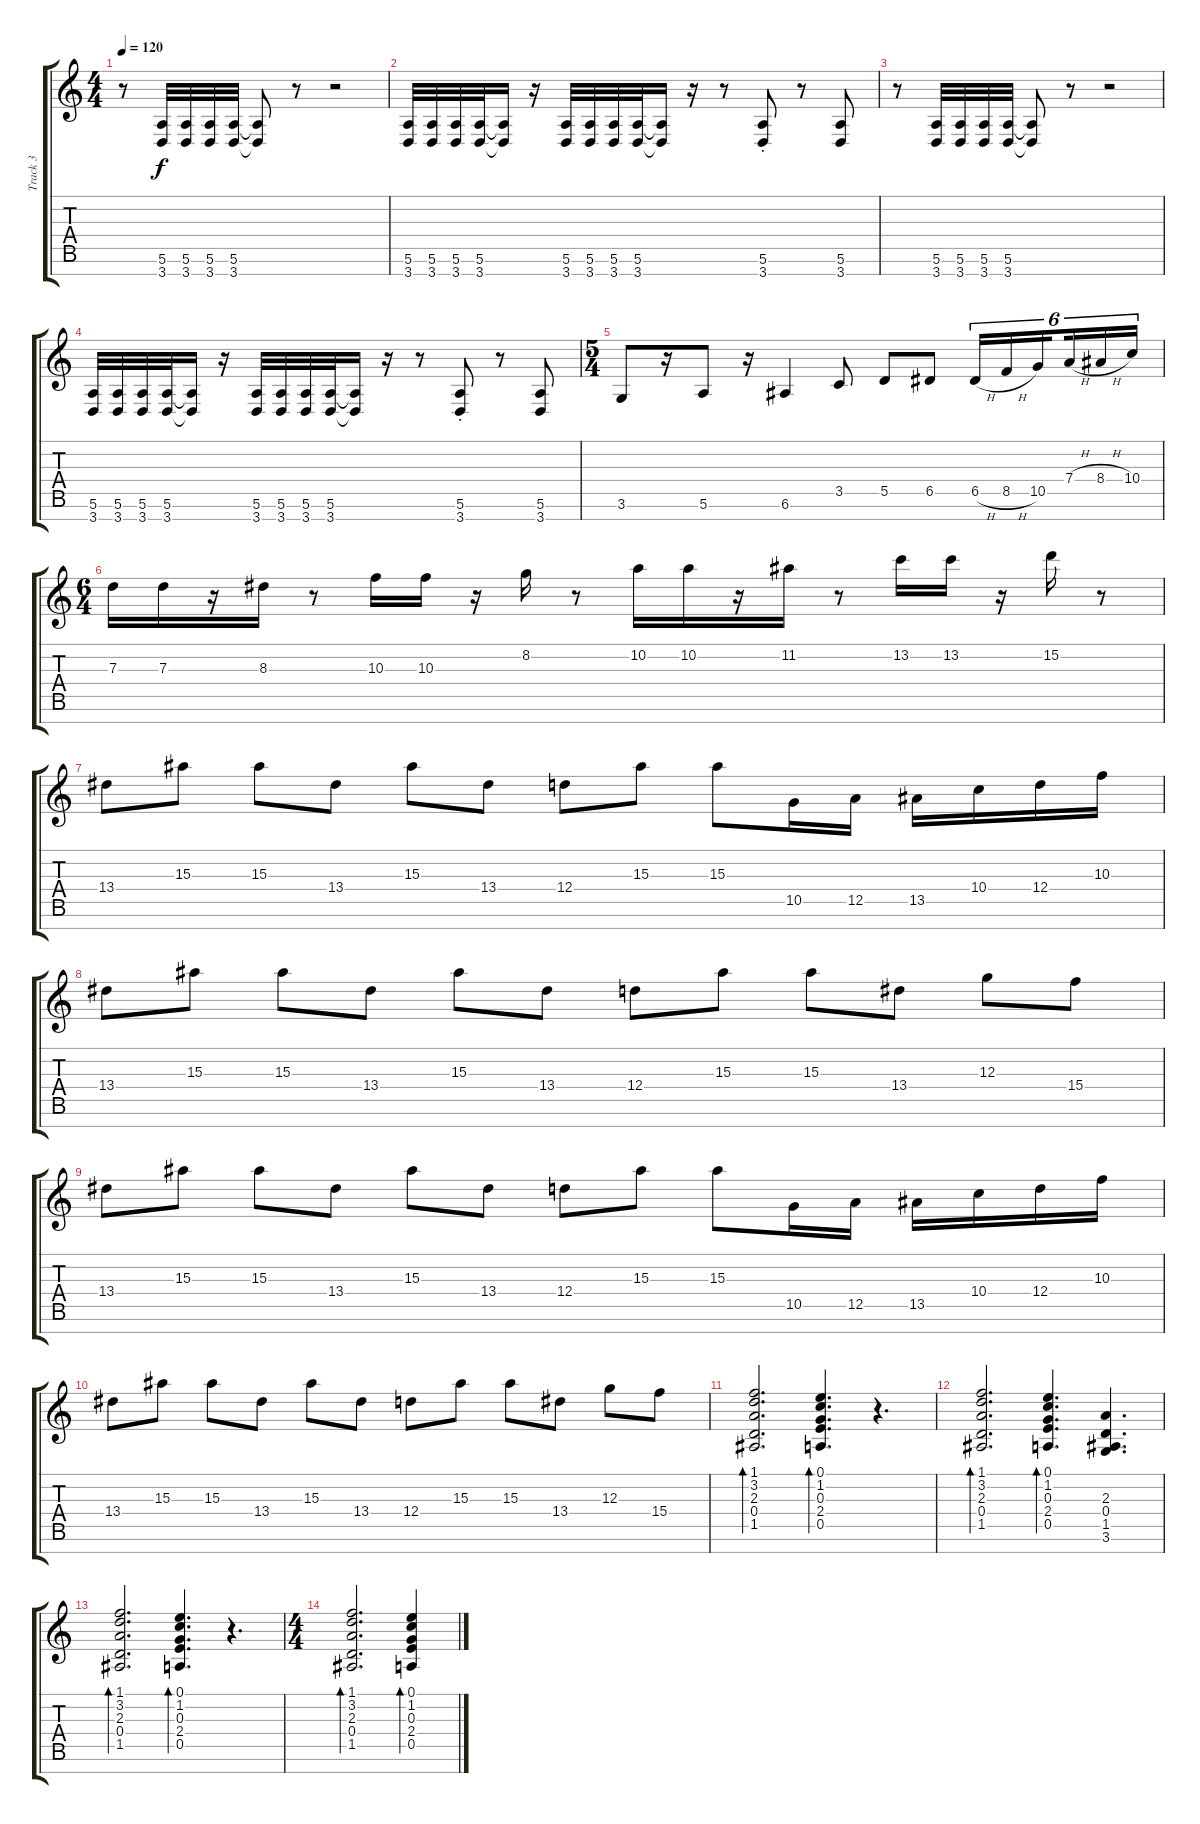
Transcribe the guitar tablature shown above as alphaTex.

\track ("Track 3" "Track 3") {instrument electricguitarclean}
\staff {score tabs}
\tuning (E4 B3 G3 D3 A2 E2 B1) {hide}
\ts (4 4)
\tempo 120
\clef g2
\ks c
r.8{dy f} (5.6 3.7).32 (5.6 3.7).32 (5.6 3.7).32 (5.6 3.7).32 (5.6{t} 3.7{t}).8 r.8 r.2 |
(5.6 3.7).32 (5.6 3.7).32 (5.6 3.7).32 (5.6 3.7).32 (5.6{t} 3.7{t}).16 r.16 (5.6 3.7).32 (5.6 3.7).32 (5.6 3.7).32 (5.6 3.7).32 (5.6{t} 3.7{t}).16 r.16 r.8 (5.6{st} 3.7).8 r.8 (5.6 3.7).8 |
r.8 (5.6 3.7).32 (5.6 3.7).32 (5.6 3.7).32 (5.6 3.7).32 (5.6{t} 3.7{t}).8 r.8 r.2 |
(5.6 3.7).32 (5.6 3.7).32 (5.6 3.7).32 (5.6 3.7).32 (5.6{t} 3.7{t}).16 r.16 (5.6 3.7).32 (5.6 3.7).32 (5.6 3.7).32 (5.6 3.7).32 (5.6{t} 3.7{t}).16 r.16 r.8 (5.6{st} 3.7).8 r.8 (5.6 3.7).8 |
\ts (5 4)
3.6.8 r.16 5.6.8 r.16 6.6.4 3.5.8 5.5.8 6.5.8 6.5{h}.16{tu (6 4)} 8.5{h}.16{tu (6 4)} 10.5.16{tu (6 4) beam splitsecondary} 7.4{h}.16{tu (6 4)} 8.4{h}.16{tu (6 4)} 10.4.16{tu (6 4)} |
\ts (6 4)
7.3.16 7.3.16 r.16 8.3.16 r.8 10.3.16 10.3.16 r.16 8.2.16 r.8 10.2.16 10.2.16 r.16 11.2.16 r.8 13.2.16 13.2.16 r.16 15.2.16 r.8 |
13.4.8{instrument acousticguitarsteel} 15.3.8 15.3.8 13.4.8 15.3.8 13.4.8 12.4.8 15.3.8 15.3.8 10.5.16 12.5.16 13.5.16 10.4.16 12.4.16 10.3.16 |
13.4.8 15.3.8 15.3.8 13.4.8 15.3.8 13.4.8 12.4.8 15.3.8 15.3.8 13.4.8 12.3.8 15.4.8 |
13.4.8 15.3.8 15.3.8 13.4.8 15.3.8 13.4.8 12.4.8 15.3.8 15.3.8 10.5.16 12.5.16 13.5.16 10.4.16 12.4.16 10.3.16 |
13.4.8 15.3.8 15.3.8 13.4.8 15.3.8 13.4.8 12.4.8 15.3.8 15.3.8 13.4.8 12.3.8 15.4.8 |
(1.1 3.2 2.3 0.4 1.5).2{d bd 60} (0.1 1.2 0.3 2.4 0.5).4{d bd 60} r.4{d} |
(1.1 3.2 2.3 0.4 1.5).2{d bd 60} (0.1 1.2 0.3 2.4 0.5).4{d bd 60} (2.3 0.4 1.5 3.6).4{d} |
(1.1 3.2 2.3 0.4 1.5).2{d bd 60} (0.1 1.2 0.3 2.4 0.5).4{d bd 60} r.4{d} |
\ts (4 4)
(1.1 3.2 2.3 0.4 1.5).2{d bd 60} (0.1 1.2 0.3 2.4 0.5).4{bd 60}
